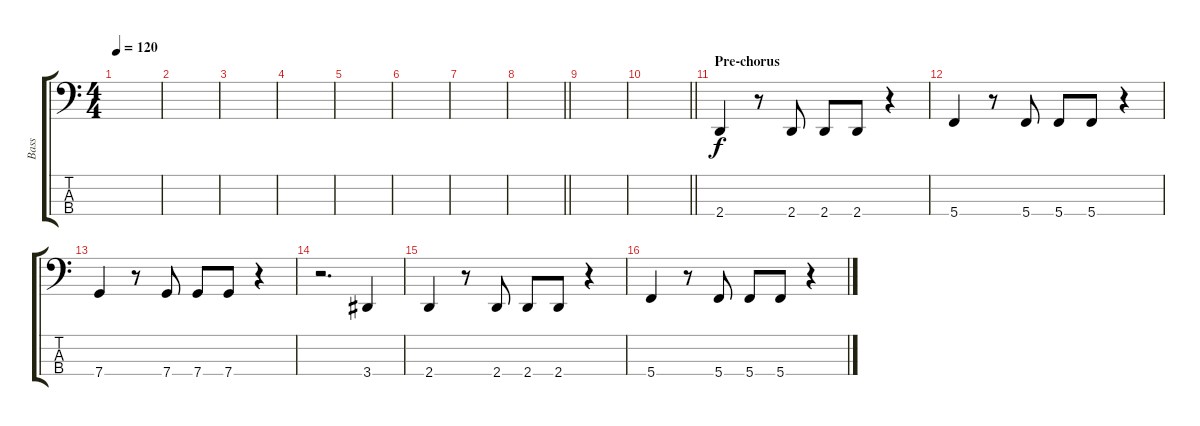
\track ("Bass" "Bass") {instrument electricbassfinger}
\staff {score tabs}
\tuning (F2 C2 G1 C1) {hide}
\ts (4 4)
\tempo 120
\clef f4
\ks c
|
|
|
|
|
|
|
\barLineRight lightlight
|
|
\barLineRight lightlight
|
\section ("" "Pre-chorus")
2.4.4{instrument electricbassfinger} r.8 2.4.8 2.4.8 2.4.8 r.4 |
5.4.4 r.8 5.4.8 5.4.8 5.4.8 r.4 |
7.4.4 r.8 7.4.8 7.4.8 7.4.8 r.4 |
r.2{d} 3.4.4 |
2.4.4 r.8 2.4.8 2.4.8 2.4.8 r.4 |
5.4.4 r.8 5.4.8 5.4.8 5.4.8 r.4
